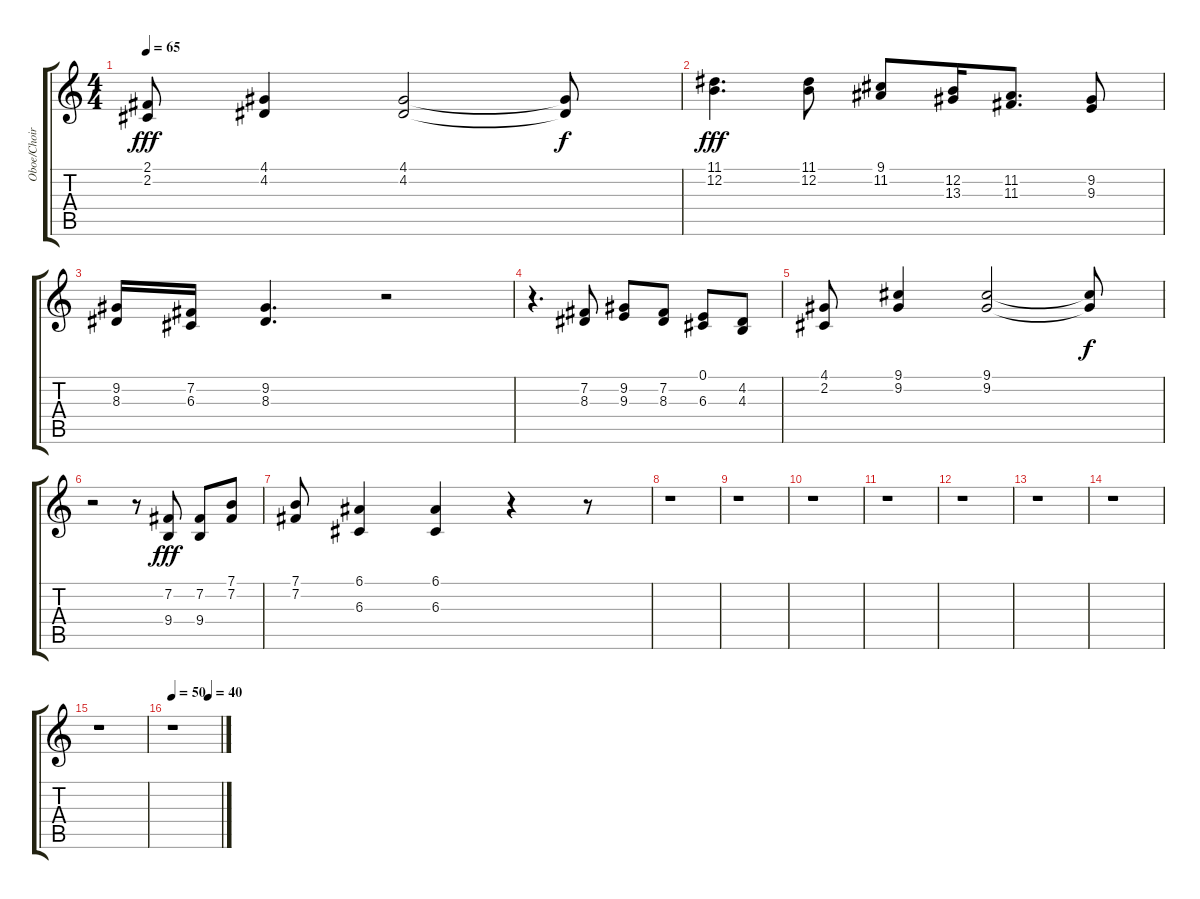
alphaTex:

\track ("Oboe/Choir 2" "Oboe/Choir") {instrument oboe}
\staff {score tabs}
\tuning (E4 B3 G3 D3 A2 E2) {hide}
\ts (4 4)
\tempo 65
\clef g2
\ks c
(2.1 2.2).8{dy fff} (4.1 4.2).4 (4.1 4.2).2 (4.1{t} 4.2{t}).8{dy f} |
(11.1 12.2).4{d dy fff} (11.1 12.2).8 (9.1 11.2).8 (12.2 13.3).16 (11.2 11.3).8{d} (9.2 9.3).8 |
(9.2 8.3).16 (7.2 6.3).16 (9.2 8.3).4{d} r.2 |
r.4{d} (7.2 8.3).8 (9.2 9.3).8 (7.2 8.3).8 (0.1 6.3).8 (4.2 4.3).8 |
(4.1 2.2).8 (9.1 9.2).4 (9.1 9.2).2 (9.1{t} 9.2{t}).8{dy f} |
r.2 r.8 (7.2 9.4).8{dy fff} (7.2 9.4).8 (7.1 7.2).8 |
(7.1 7.2).8 (6.1 6.3).4 (6.1 6.3).4 r.4 r.8 |
r.1 |
r.1 |
r.1 |
r.1 |
r.1 |
r.1 |
r.1 |
r.1 |
\tempo 50
\tempo (40 0.75)
r.1
